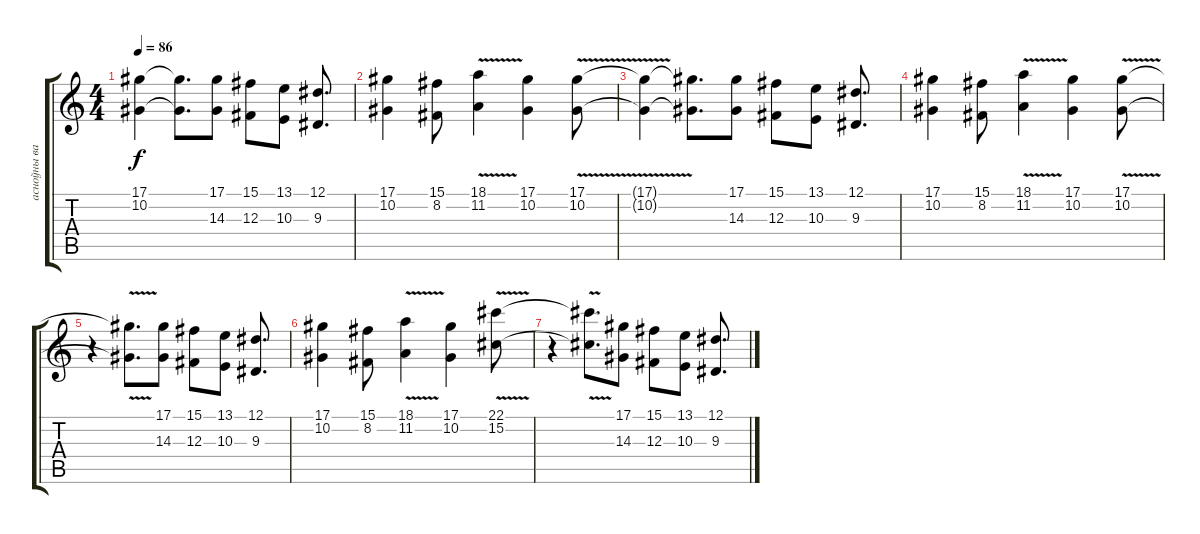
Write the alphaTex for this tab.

\track ("асноўны вакал Алесь  " "асноўны ва") {instrument lead6voice}
\staff {score tabs}
\tuning (Eb4 Bb3 Gb3 Db3 Ab2 Eb2) {hide}
\ts (4 4)
\tempo 86
\clef g2
\ks c
(17.1{t} 10.2{t}).4{dy f} (17.1{t} 10.2{t}).8{d} (17.1 14.3).8 (15.1 12.3).8 (13.1 10.3).8 (12.1 9.3).8{d} |
(17.1 10.2).4 (15.1 8.2).8 (18.1 11.2{v}).4 (17.1 10.2).4 (17.1 10.2{v}).8 |
(17.1{t} 10.2{t}).4 (17.1{t} 10.2{t}).8{d} (17.1 14.3).8 (15.1 12.3).8 (13.1 10.3).8 (12.1 9.3).8{d} |
(17.1 10.2).4 (15.1 8.2).8 (18.1 11.2{v}).4 (17.1 10.2).4 (17.1 10.2{v}).8 |
r.4 (17.1{t} 10.2{t}).8{d} (17.1 14.3).8 (15.1 12.3).8 (13.1 10.3).8 (12.1 9.3).8{d} |
(17.1 10.2).4 (15.1 8.2).8 (18.1 11.2{v}).4 (17.1 10.2).4 (22.1 15.2{v}).8 |
r.4 (22.1{t} 15.2{t}).8{d} (17.1 14.3).8 (15.1 12.3).8 (13.1 10.3).8 (12.1 9.3).8{d}
